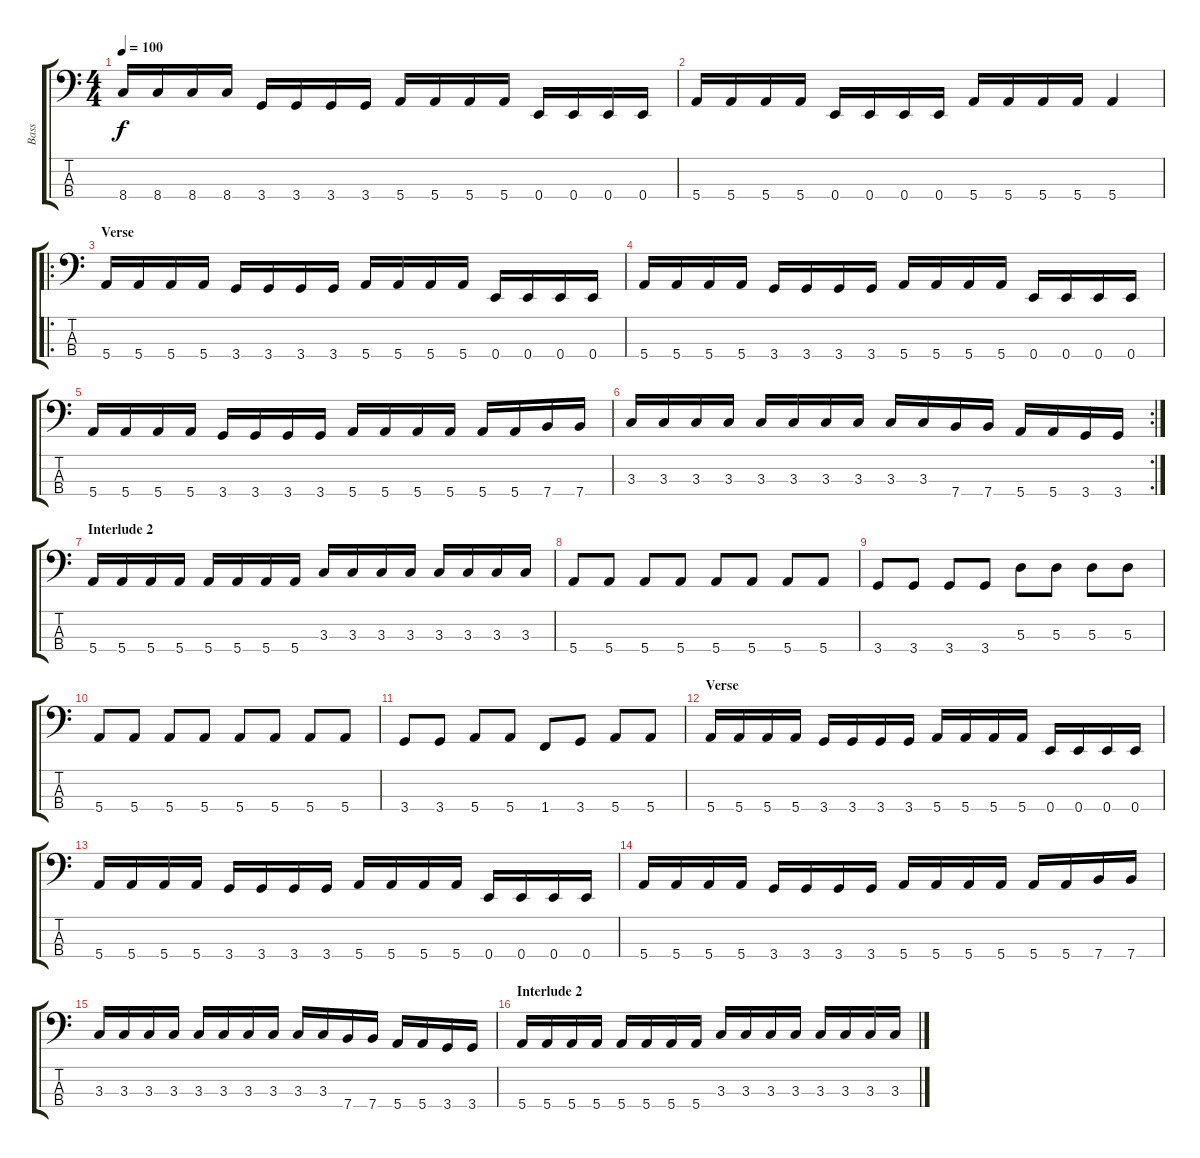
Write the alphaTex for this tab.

\track ("Bass" "Bass") {instrument electricbasspick}
\staff {score tabs}
\tuning (G2 D2 A1 E1) {hide}
\ts (4 4)
\tempo 100
\clef f4
\ks c
8.4.16{dy f} 8.4.16 8.4.16 8.4.16 3.4.16 3.4.16 3.4.16 3.4.16 5.4.16 5.4.16 5.4.16 5.4.16 0.4.16 0.4.16 0.4.16 0.4.16 |
5.4.16 5.4.16 5.4.16 5.4.16 0.4.16 0.4.16 0.4.16 0.4.16 5.4.16 5.4.16 5.4.16 5.4.16 5.4.4 |
\ro
\section ("" "Verse")
5.4.16 5.4.16 5.4.16 5.4.16 3.4.16 3.4.16 3.4.16 3.4.16 5.4.16 5.4.16 5.4.16 5.4.16 0.4.16 0.4.16 0.4.16 0.4.16 |
5.4.16 5.4.16 5.4.16 5.4.16 3.4.16 3.4.16 3.4.16 3.4.16 5.4.16 5.4.16 5.4.16 5.4.16 0.4.16 0.4.16 0.4.16 0.4.16 |
5.4.16 5.4.16 5.4.16 5.4.16 3.4.16 3.4.16 3.4.16 3.4.16 5.4.16 5.4.16 5.4.16 5.4.16 5.4.16 5.4.16 7.4.16 7.4.16 |
\rc 2
3.3.16 3.3.16 3.3.16 3.3.16 3.3.16 3.3.16 3.3.16 3.3.16 3.3.16 3.3.16 7.4.16 7.4.16 5.4.16 5.4.16 3.4.16 3.4.16 |
\section ("" "Interlude 2")
5.4.16 5.4.16 5.4.16 5.4.16 5.4.16 5.4.16 5.4.16 5.4.16 3.3.16 3.3.16 3.3.16 3.3.16 3.3.16 3.3.16 3.3.16 3.3.16 |
5.4.8 5.4.8 5.4.8 5.4.8 5.4.8 5.4.8 5.4.8 5.4.8 |
3.4.8 3.4.8 3.4.8 3.4.8 5.3.8 5.3.8 5.3.8 5.3.8 |
5.4.8 5.4.8 5.4.8 5.4.8 5.4.8 5.4.8 5.4.8 5.4.8 |
3.4.8 3.4.8 5.4.8 5.4.8 1.4.8 3.4.8 5.4.8 5.4.8 |
\section ("" "Verse")
5.4.16 5.4.16 5.4.16 5.4.16 3.4.16 3.4.16 3.4.16 3.4.16 5.4.16 5.4.16 5.4.16 5.4.16 0.4.16 0.4.16 0.4.16 0.4.16 |
5.4.16 5.4.16 5.4.16 5.4.16 3.4.16 3.4.16 3.4.16 3.4.16 5.4.16 5.4.16 5.4.16 5.4.16 0.4.16 0.4.16 0.4.16 0.4.16 |
5.4.16 5.4.16 5.4.16 5.4.16 3.4.16 3.4.16 3.4.16 3.4.16 5.4.16 5.4.16 5.4.16 5.4.16 5.4.16 5.4.16 7.4.16 7.4.16 |
3.3.16 3.3.16 3.3.16 3.3.16 3.3.16 3.3.16 3.3.16 3.3.16 3.3.16 3.3.16 7.4.16 7.4.16 5.4.16 5.4.16 3.4.16 3.4.16 |
\section ("" "Interlude 2")
5.4.16 5.4.16 5.4.16 5.4.16 5.4.16 5.4.16 5.4.16 5.4.16 3.3.16 3.3.16 3.3.16 3.3.16 3.3.16 3.3.16 3.3.16 3.3.16
